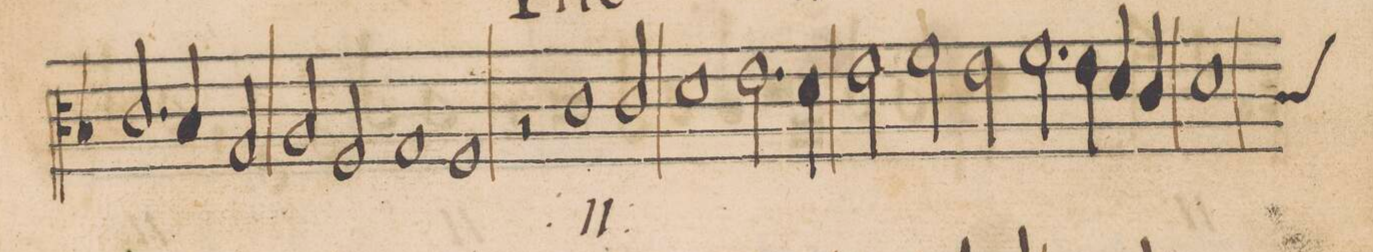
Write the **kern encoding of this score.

**kern	**text
*I"TENOR	*
*clefC3	*
*k[b-]	*
*met(C|)	*
*M2/1	*
2.c/	.
=12-	=12-
4B-/	.
2G/	.
2A/	.
2F/	.
=13-	=13-
1G/	-e
1F/	.
=14-	=14-
2r	.
1c\	Kÿ-
2c/	-ri-
=15-	=15-
1d\	.
2.e\	.
4d\	.
=16-	=16-
2e\	.
2f\	.
2e\	.
2.f\	.
=17-	=17-
4e\	.
4d/	.
4c/	.
*custos:c	*
1d\	-e
=18-	=18-
*-	*-
